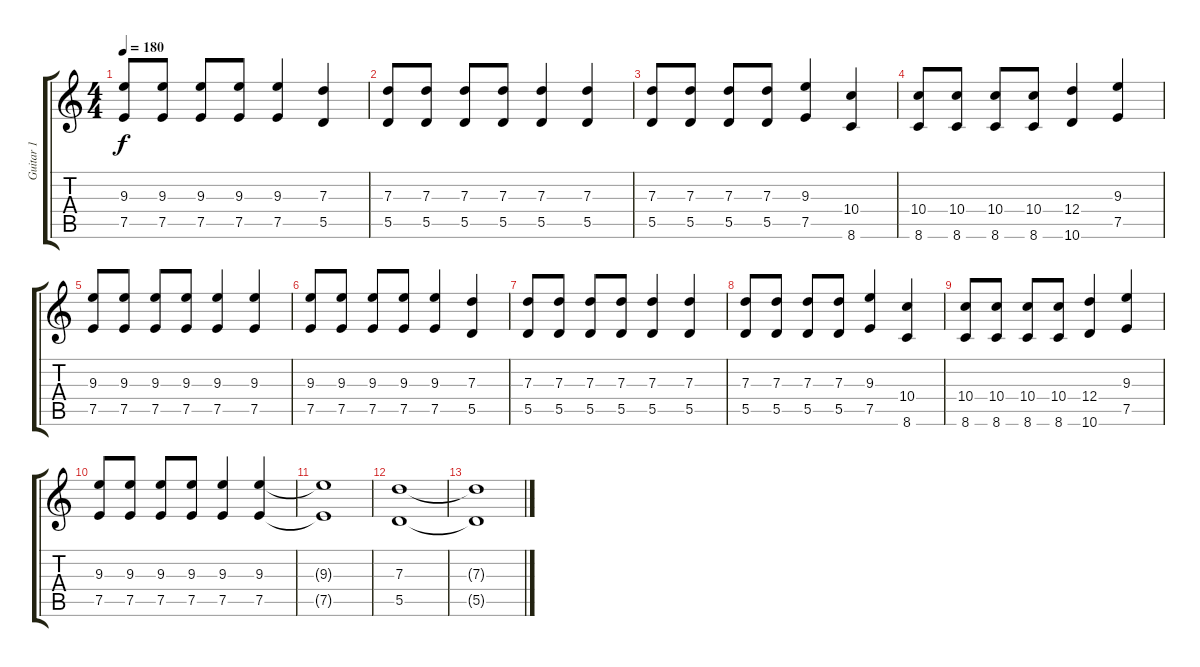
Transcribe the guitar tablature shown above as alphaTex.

\track ("Guitar 1" "Guitar 1") {instrument overdrivenguitar}
\staff {score tabs}
\tuning (E4 B3 G3 D3 A2 E2) {hide}
\ts (4 4)
\tempo 180
\clef g2
\ks c
(9.3 7.5).8{dy f} (9.3 7.5).8 (9.3 7.5).8 (9.3 7.5).8 (9.3 7.5).4 (7.3 5.5).4 |
(7.3 5.5).8 (7.3 5.5).8 (7.3 5.5).8 (7.3 5.5).8 (7.3 5.5).4 (7.3 5.5).4 |
(7.3 5.5).8 (7.3 5.5).8 (7.3 5.5).8 (7.3 5.5).8 (9.3 7.5).4 (10.4 8.6).4 |
(10.4 8.6).8 (10.4 8.6).8 (10.4 8.6).8 (10.4 8.6).8 (12.4 10.6).4 (9.3 7.5).4 |
(9.3 7.5).8 (9.3 7.5).8 (9.3 7.5).8 (9.3 7.5).8 (9.3 7.5).4 (9.3 7.5).4 |
(9.3 7.5).8 (9.3 7.5).8 (9.3 7.5).8 (9.3 7.5).8 (9.3 7.5).4 (7.3 5.5).4 |
(7.3 5.5).8 (7.3 5.5).8 (7.3 5.5).8 (7.3 5.5).8 (7.3 5.5).4 (7.3 5.5).4 |
(7.3 5.5).8 (7.3 5.5).8 (7.3 5.5).8 (7.3 5.5).8 (9.3 7.5).4 (10.4 8.6).4 |
(10.4 8.6).8 (10.4 8.6).8 (10.4 8.6).8 (10.4 8.6).8 (12.4 10.6).4 (9.3 7.5).4 |
(9.3 7.5).8 (9.3 7.5).8 (9.3 7.5).8 (9.3 7.5).8 (9.3 7.5).4 (9.3 7.5).4 |
(9.3{t} 7.5{t}).1 |
(7.3 5.5).1 |
(7.3{t} 5.5{t}).1
